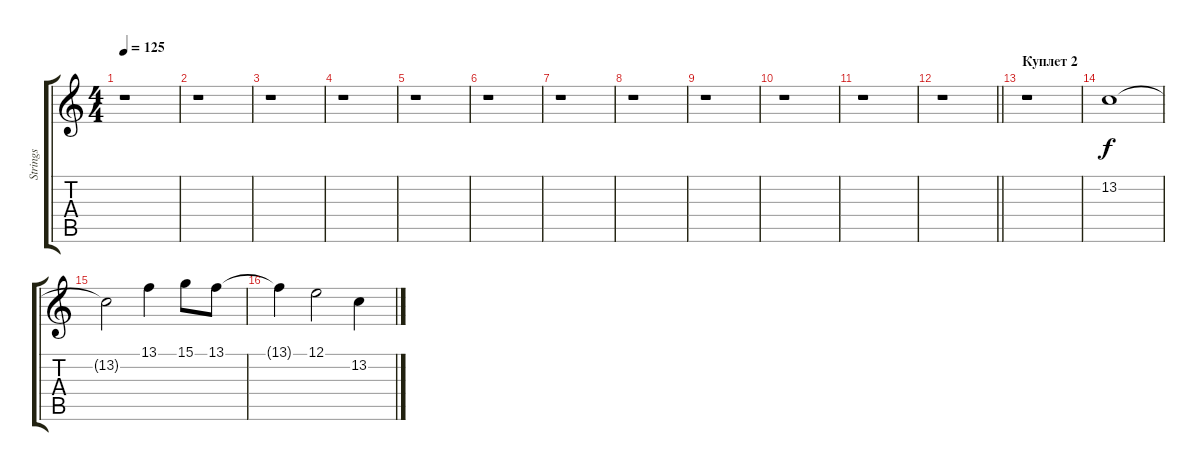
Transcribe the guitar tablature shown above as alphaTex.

\track ("Strings" "Strings") {instrument stringensemble1}
\staff {score tabs}
\tuning (E4 B3 G3 D3 A2 E2) {hide}
\ts (4 4)
\tempo 125
\clef g2
\ks c
r.1{dy f} |
r.1 |
r.1 |
r.1 |
r.1 |
r.1 |
r.1 |
r.1 |
r.1 |
r.1 |
r.1 |
\barLineRight lightlight
r.1 |
\section ("" "Куплет 2")
r.1 |
13.2.1{volume 9 instrument oboe} |
13.2{t}.2 13.1.4 15.1.8 13.1.8 |
13.1{t}.4 12.1.2 13.2.4
